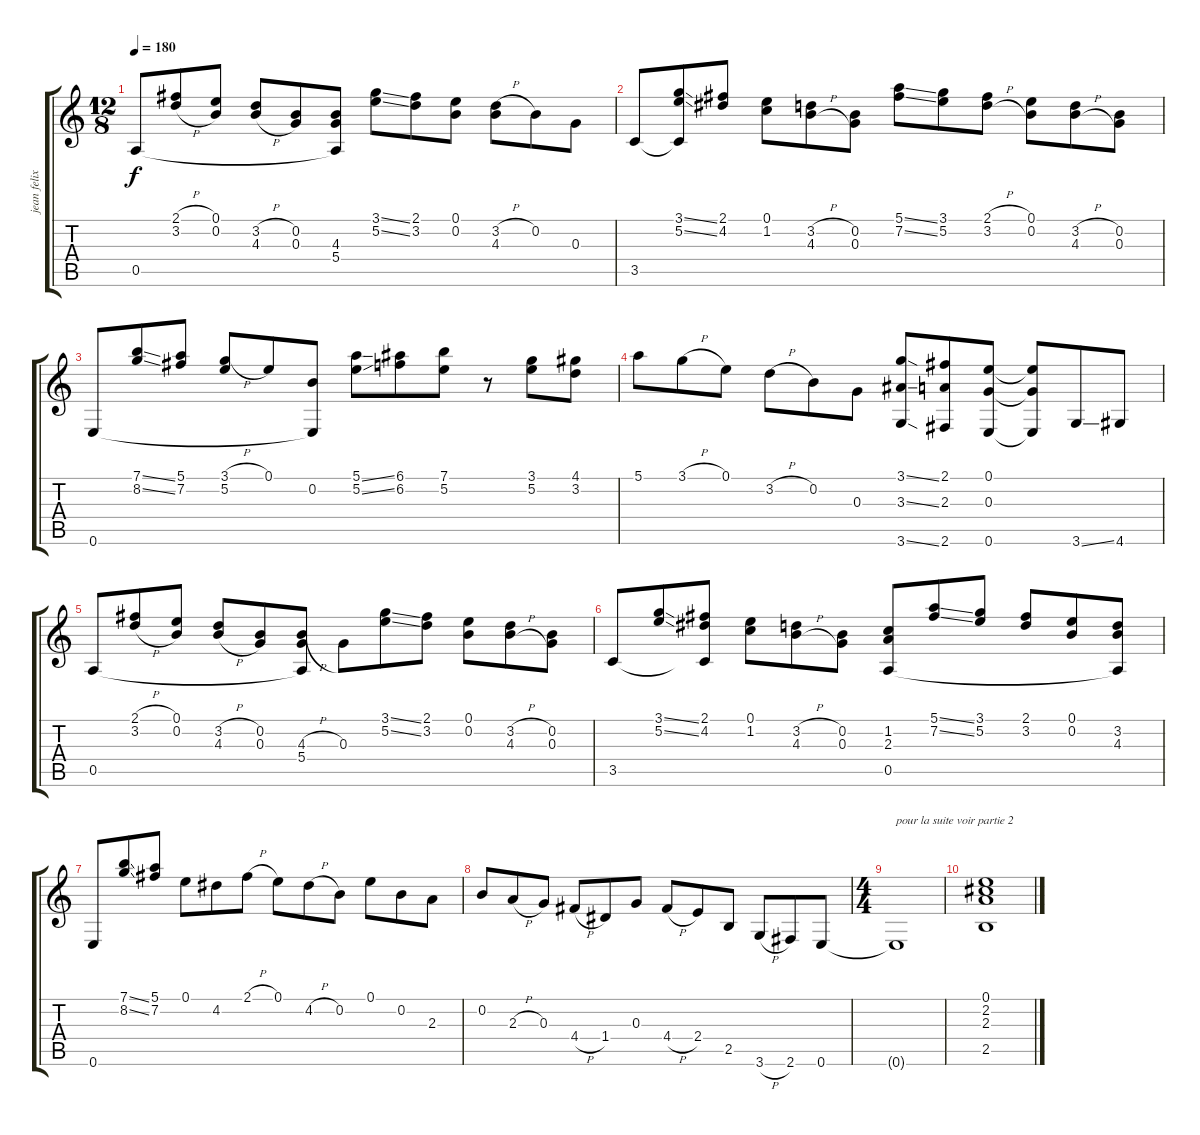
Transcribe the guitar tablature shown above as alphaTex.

\track ("jean felix lalanne" "jean felix") {instrument acousticguitarnylon}
\staff {score tabs}
\tuning (E4 B3 G3 D3 A2 E2) {hide}
\ts (12 8)
\tempo 180
\clef g2
\ks c
0.5.8{dy f} (2.1{h} 3.2{h}).8 (0.1 0.2).8 (3.2{h} 4.3{h}).8 (0.2 0.3).8 (4.3 5.4 0.5{t}).8 (3.1{ss} 5.2{ss}).8 (2.1 3.2).8 (0.1 0.2).8 (3.2{h} 4.3).8 0.2.8 0.3.8 |
3.5.8 (3.1{ss} 5.2{ss} 3.5{t}).8 (2.1 4.2).8 (0.1 1.2).8 (3.2{h} 4.3{h}).8 (0.2 0.3).8 (5.1{ss} 7.2{ss}).8 (3.1 5.2).8 (2.1{h} 3.2{h}).8 (0.1 0.2).8 (3.2{h} 4.3{h}).8 (0.2 0.3).8 |
0.6.8 (7.1{ss} 8.2{ss}).8 (5.1 7.2).8 (3.1{h} 5.2).8 0.1.8 (0.2 0.6{t}).8 (5.1{ss} 5.2{ss}).8 (6.1 6.2).8 (7.1 5.2).8 r.8 (3.1 5.2).8 (4.1 3.2).8 |
5.1.8 3.1{h}.8 0.1.8 3.2{h}.8 0.2.8 0.3.8 (3.1{ss} 3.3{ss} 3.6{ss}).8 (2.1 2.3 2.6).8 (0.1 0.3 0.6).8 (0.1{t} 0.3{t} 0.6{t}).8 3.6{ss}.8 4.6.8 |
0.5.8 (2.1{h} 3.2{h}).8 (0.1 0.2).8 (3.2{h} 4.3{h}).8 (0.2 0.3).8 (4.3{h} 5.4 0.5{t}).8 0.3.8 (3.1{ss} 5.2{ss}).8 (2.1 3.2).8 (0.1 0.2).8 (3.2{h} 4.3{h}).8 (0.2 0.3).8 |
3.5.8 (3.1{ss} 5.2{ss}).8 (2.1 4.2 3.5{t}).8 (0.1 1.2).8 (3.2{h} 4.3{h}).8 (0.2 0.3).8 (1.2 2.3 0.5).8 (5.1{ss} 7.2{ss}).8 (3.1 5.2).8 (2.1 3.2).8 (0.1 0.2).8 (3.2 4.3 0.5{t}).8 |
0.6.8 (7.1{ss} 8.2{ss}).8 (5.1 7.2).8 0.1.8 4.2.8 2.1{h}.8 0.1.8 4.2{h}.8 0.2.8 0.1.8 0.2.8 2.3.8 |
0.2.8 2.3{h}.8 0.3.8 4.4{h}.8 1.4.8 0.3.8 4.4{h}.8 2.4.8 2.5.8 3.6{h}.8 2.6.8 0.6.8 |
\ts (4 4)
0.6{t}.1{txt "pour la suite voir partie 2"} |
(0.1 2.2 2.3 2.5).1
